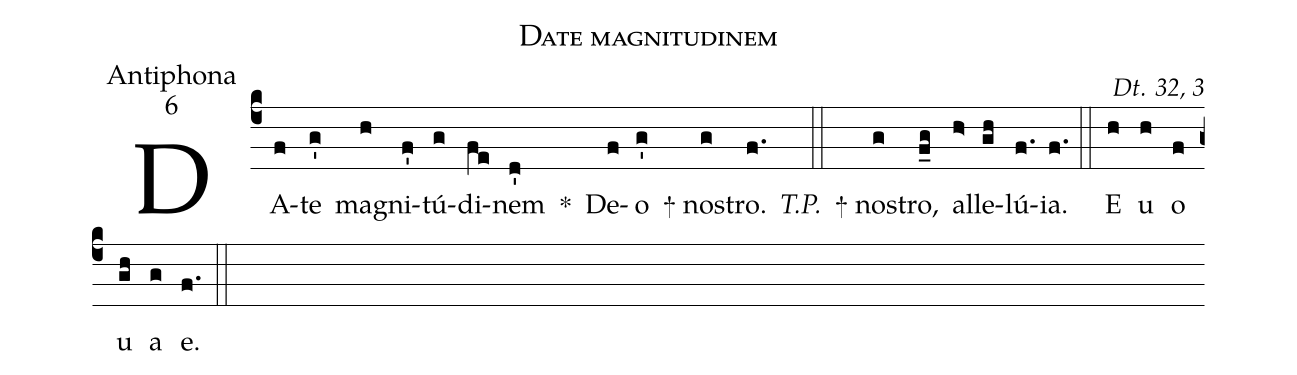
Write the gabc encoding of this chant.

name:Date magnitudinem;
office-part:Antiphona;
mode:6;
commentary:Dt. 32, 3;
%%
(c4)
DA(f)te(g') ma(h)gni(f')tú(g)di(fe)nem(d') *()
De(f)o(g') + nos(g)tro.(f.) <i>T.P.</i>(::)
+ nos(g)tro,(f_g) al(h>)le(gh)lú(f.)ia.(f.) (::)
E(h) u(h) o(f) u(gh) a(g) e.(f.) (::)
